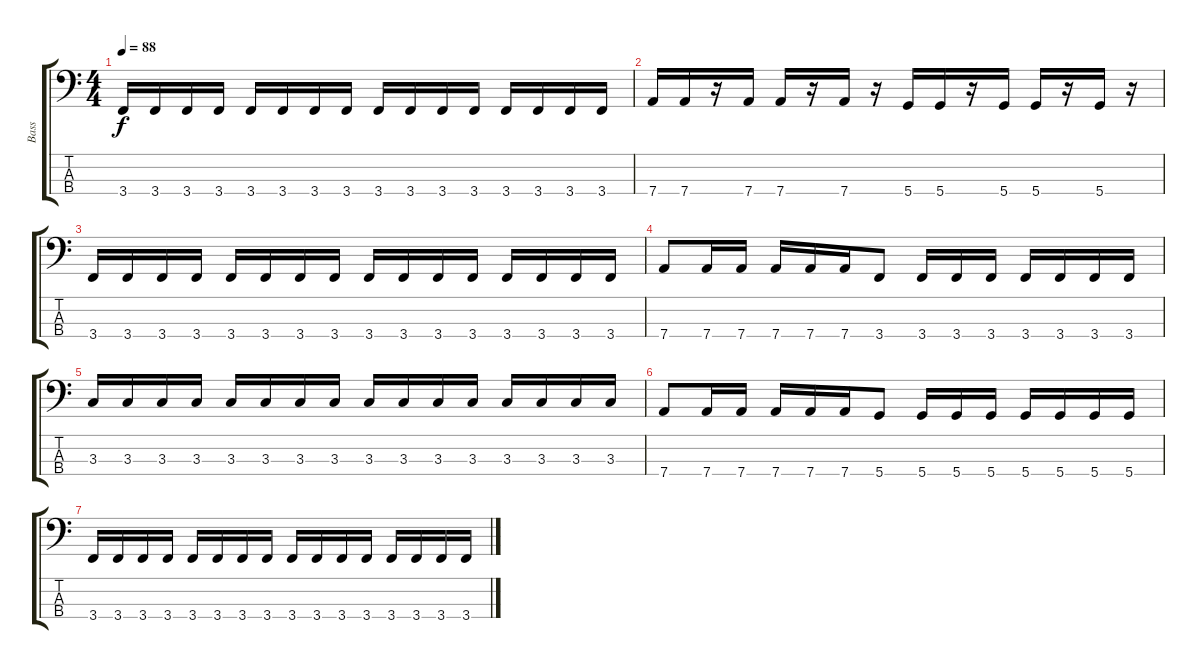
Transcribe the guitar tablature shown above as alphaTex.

\track ("Bass" "Bass") {instrument electricbasspick}
\staff {score tabs}
\tuning (G2 D2 A1 D1) {hide}
\ts (4 4)
\tempo 88
\clef f4
\ks c
3.4.16{dy f} 3.4.16 3.4.16 3.4.16 3.4.16 3.4.16 3.4.16 3.4.16 3.4.16 3.4.16 3.4.16 3.4.16 3.4.16 3.4.16 3.4.16 3.4.16 |
7.4.16 7.4.16 r.16 7.4.16 7.4.16 r.16 7.4.16 r.16 5.4.16 5.4.16 r.16 5.4.16 5.4.16 r.16 5.4.16 r.16 |
3.4.16 3.4.16 3.4.16 3.4.16 3.4.16 3.4.16 3.4.16 3.4.16 3.4.16 3.4.16 3.4.16 3.4.16 3.4.16 3.4.16 3.4.16 3.4.16 |
7.4.8 7.4.16 7.4.16 7.4.16 7.4.16 7.4.16 3.4.8 3.4.16 3.4.16 3.4.16 3.4.16 3.4.16 3.4.16 3.4.16 |
3.3.16 3.3.16 3.3.16 3.3.16 3.3.16 3.3.16 3.3.16 3.3.16 3.3.16 3.3.16 3.3.16 3.3.16 3.3.16 3.3.16 3.3.16 3.3.16 |
7.4.8 7.4.16 7.4.16 7.4.16 7.4.16 7.4.16 5.4.8 5.4.16 5.4.16 5.4.16 5.4.16 5.4.16 5.4.16 5.4.16 |
3.4.16 3.4.16 3.4.16 3.4.16 3.4.16 3.4.16 3.4.16 3.4.16 3.4.16 3.4.16 3.4.16 3.4.16 3.4.16 3.4.16 3.4.16 3.4.16
